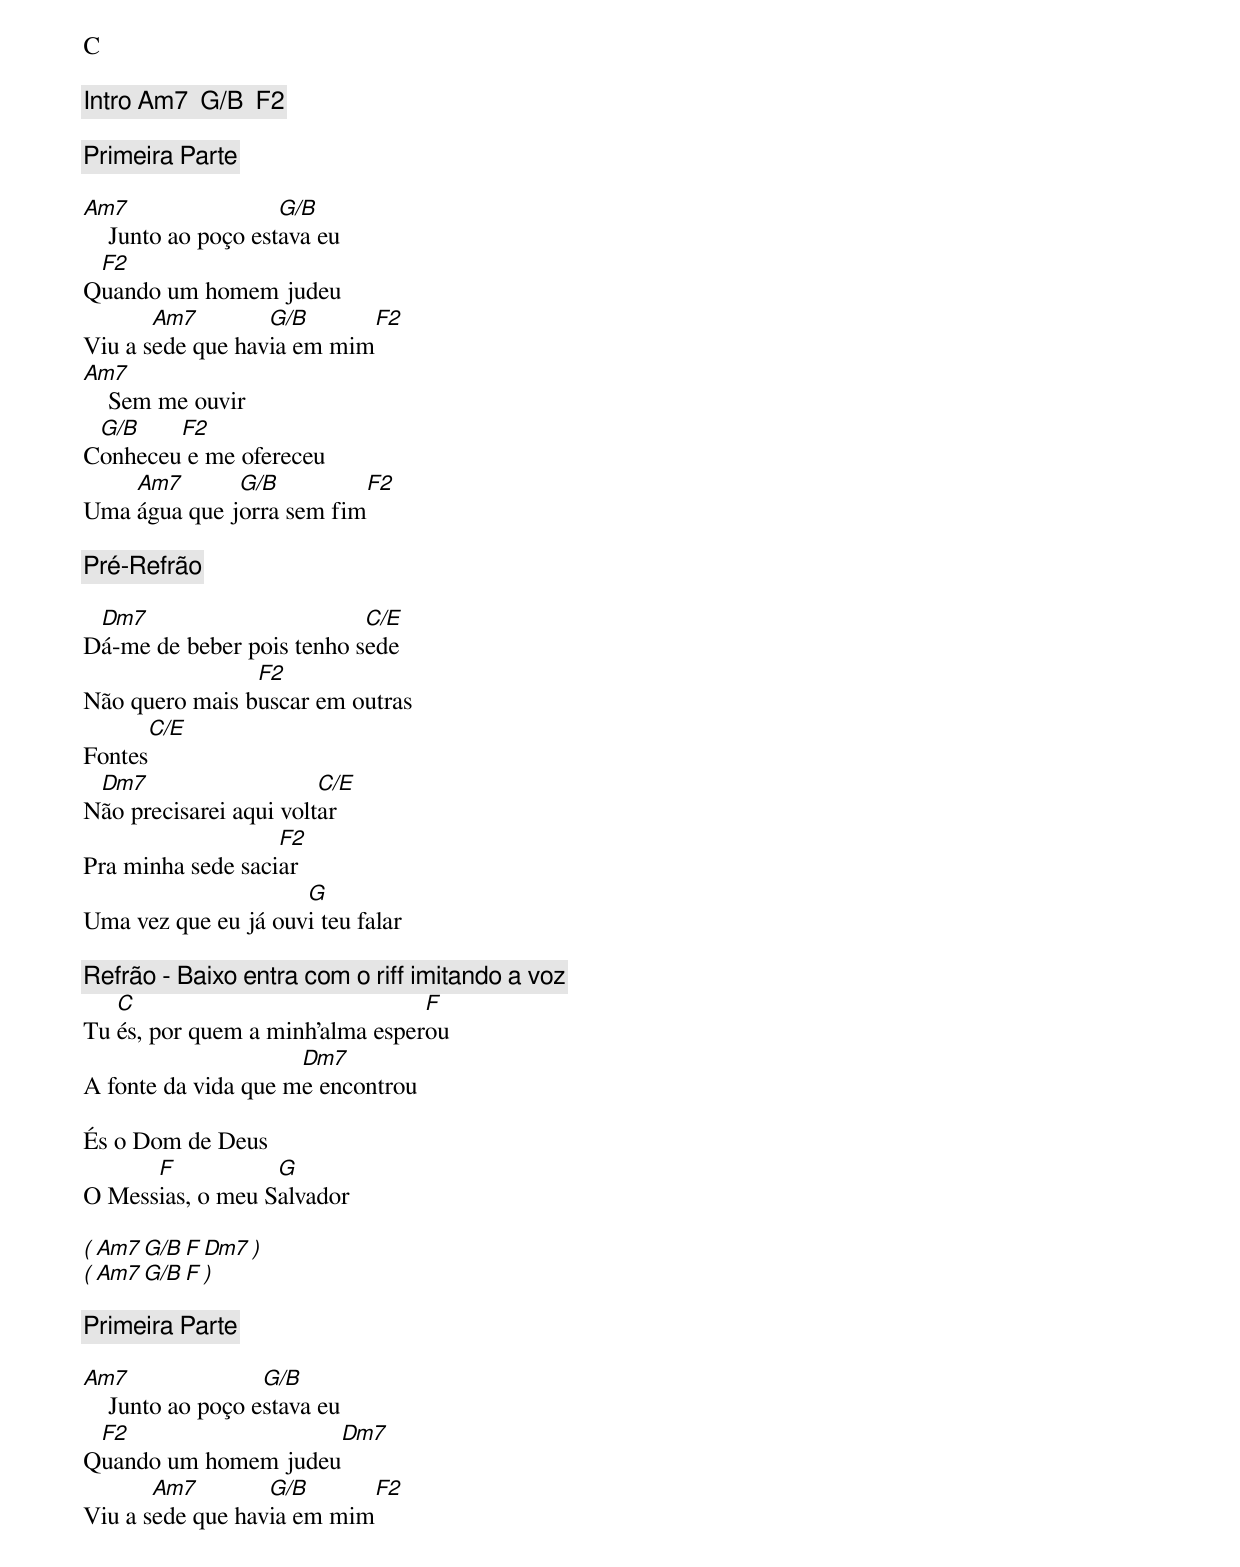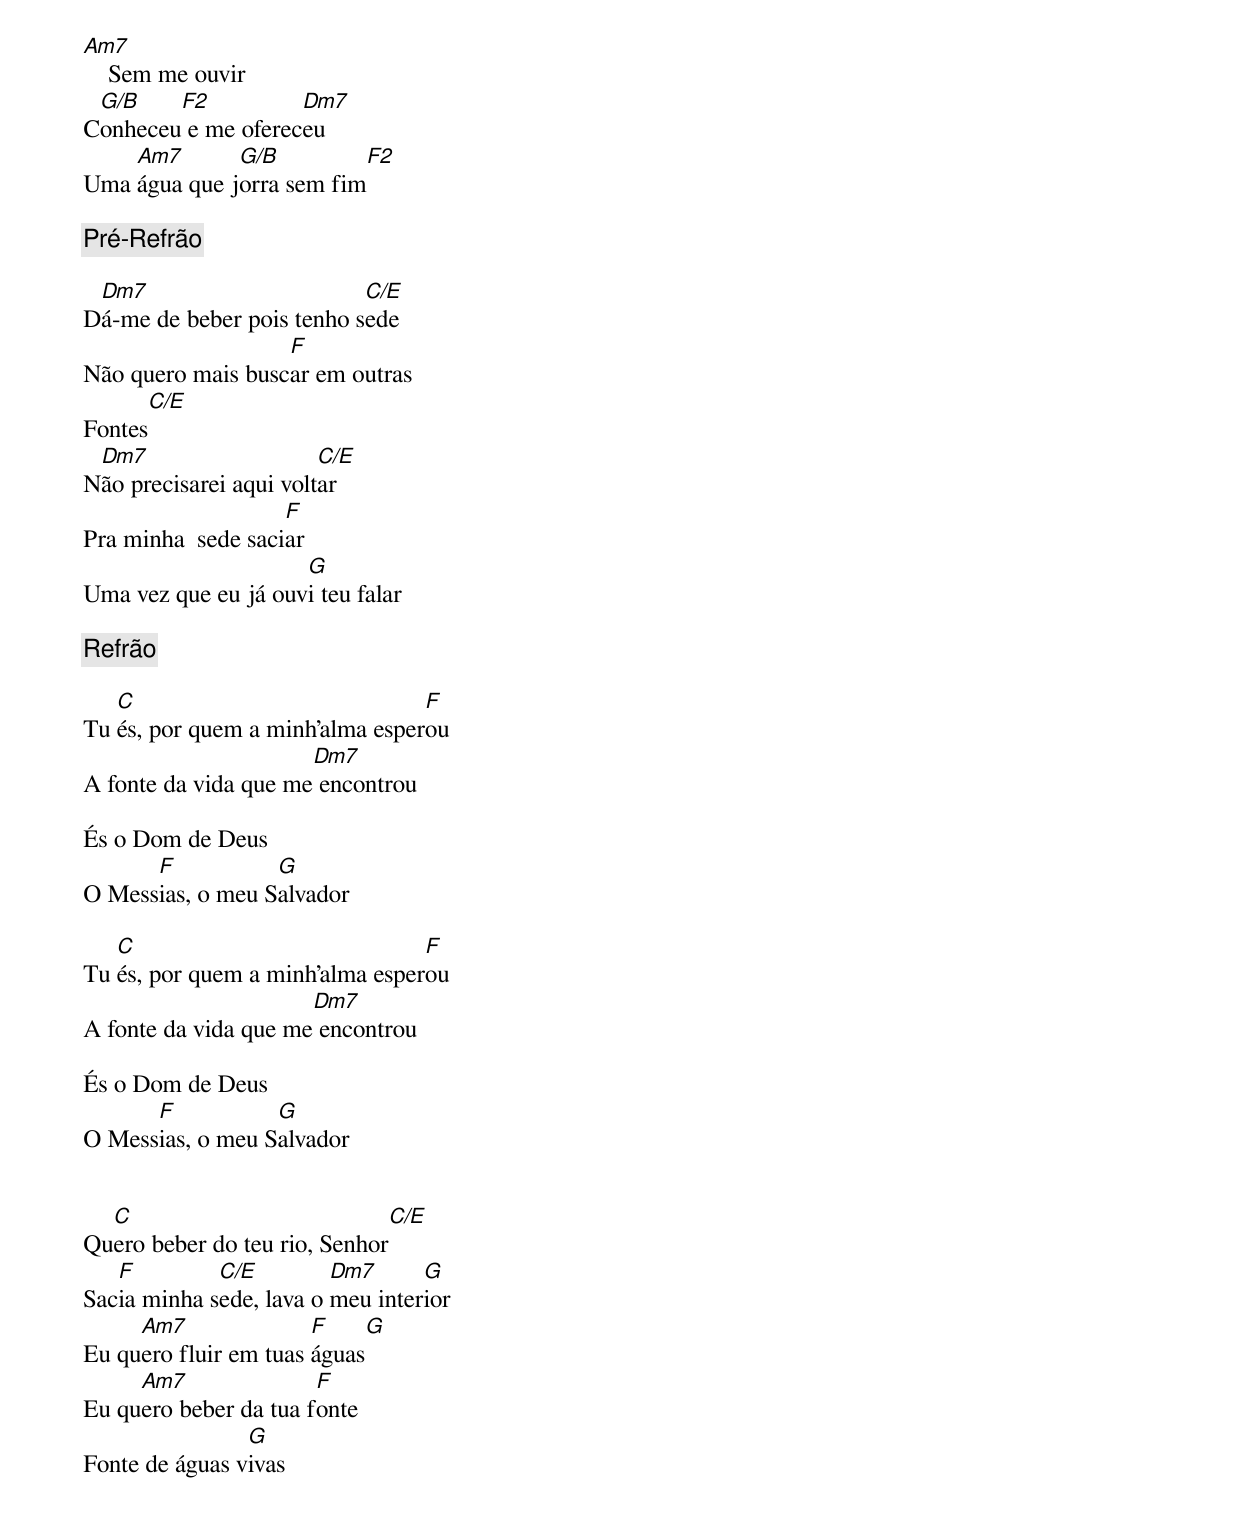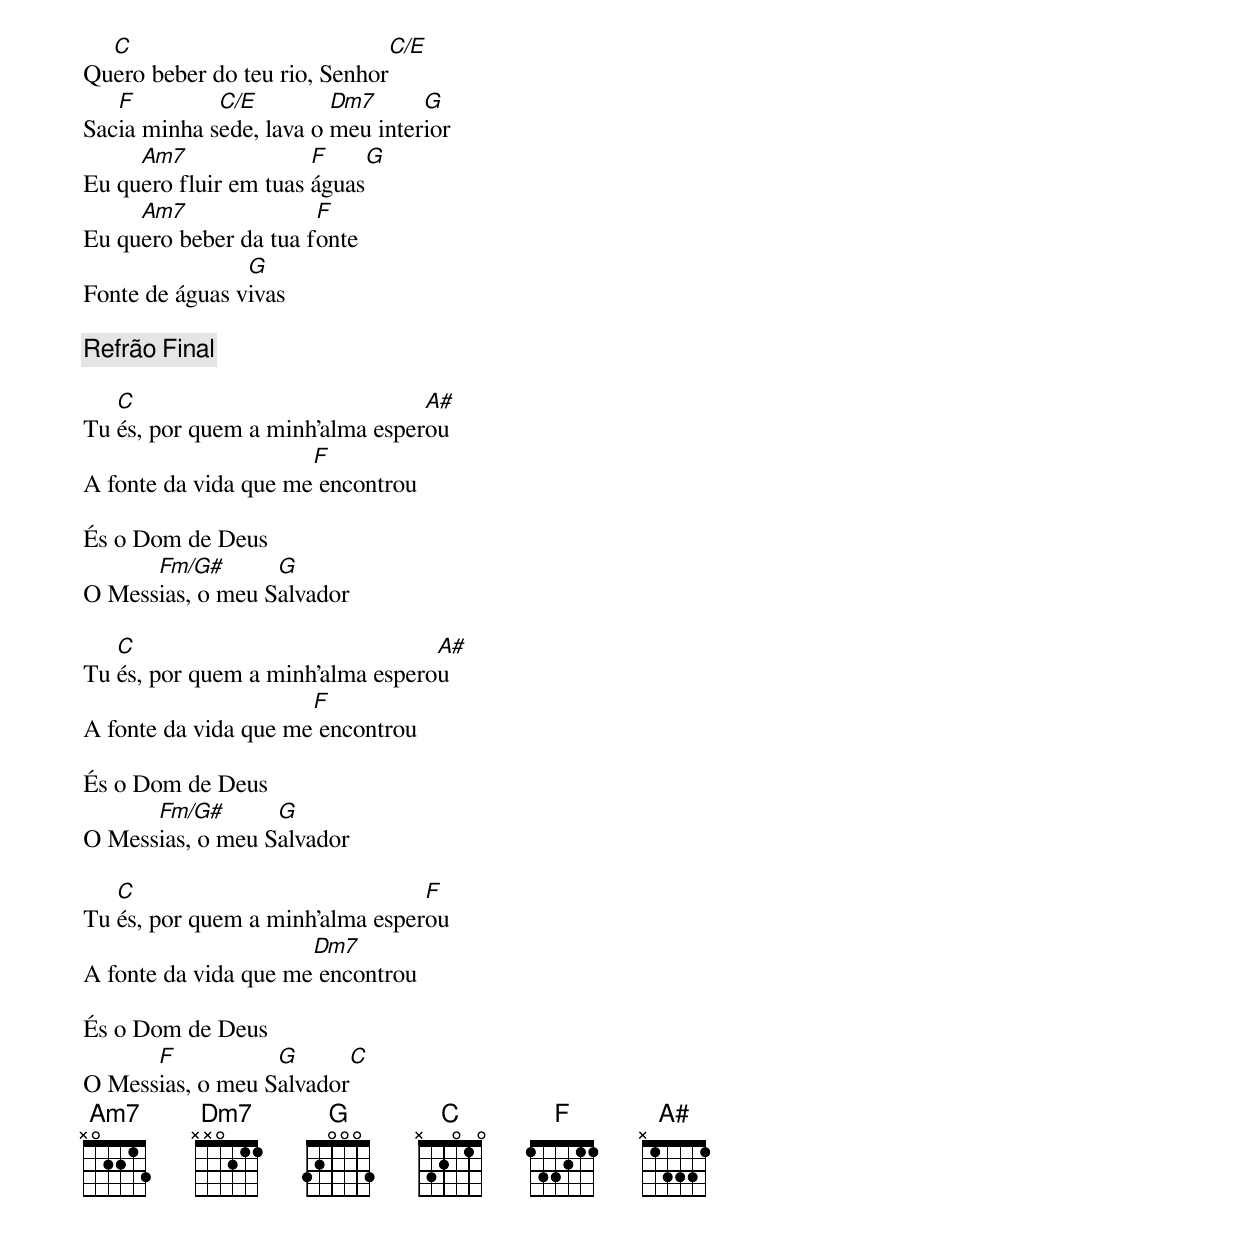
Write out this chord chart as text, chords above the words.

C

[Intro] Am7  G/B  F2

[Primeira Parte]

Am7                  G/B
    Junto ao poço estava eu
 F2
Quando um homem judeu
       Am7        G/B      F2
Viu a sede que havia em mim
Am7
    Sem me ouvir
 G/B    F2
Conheceu e me ofereceu
    Am7       G/B         F2
Uma água que jorra sem fim

[Pré-Refrão]

 Dm7                       C/E
Dá-me de beber pois tenho sede
                F2
Não quero mais buscar em outras
       C/E
Fontes
 Dm7                    C/E
Não precisarei aqui voltar
                   F2
Pra minha sede saciar
                     G
Uma vez que eu já ouvi teu falar

[Refrão] - Baixo entra com o riff imitando a voz
   C                             F
Tu és, por quem a minh'alma esperou
                     Dm7
A fonte da vida que me encontrou

És o Dom de Deus
      F           G
O Messias, o meu Salvador

( Am7  G/B  F  Dm7 )
( Am7  G/B  F )

[Primeira Parte]

Am7                G/B
    Junto ao poço estava eu
 F2                   Dm7
Quando um homem judeu
       Am7        G/B      F2
Viu a sede que havia em mim
Am7
    Sem me ouvir
 G/B    F2          Dm7
Conheceu e me ofereceu
    Am7       G/B         F2
Uma água que jorra sem fim

[Pré-Refrão]

 Dm7                       C/E
Dá-me de beber pois tenho sede
                   F
Não quero mais buscar em outras
       C/E
Fontes
 Dm7                    C/E
Não precisarei aqui voltar
                    F
Pra minha  sede saciar
                     G
Uma vez que eu já ouvi teu falar

[Refrão]

   C                             F
Tu és, por quem a minh'alma esperou
                      Dm7
A fonte da vida que me encontrou

És o Dom de Deus
      F           G
O Messias, o meu Salvador

   C                             F
Tu és, por quem a minh'alma esperou
                      Dm7
A fonte da vida que me encontrou

És o Dom de Deus
      F           G
O Messias, o meu Salvador


  C                            C/E
Quero beber do teu rio, Senhor
   F         C/E         Dm7      G
Sacia minha sede, lava o meu interior
     Am7               F     G
Eu quero fluir em tuas águas
     Am7               F
Eu quero beber da tua fonte
                G
Fonte de águas vivas

  C                            C/E
Quero beber do teu rio, Senhor
   F         C/E         Dm7      G
Sacia minha sede, lava o meu interior
     Am7               F     G
Eu quero fluir em tuas águas
     Am7               F
Eu quero beber da tua fonte
                G
Fonte de águas vivas

[Refrão Final]

   C                             A#
Tu és, por quem a minh'alma esperou
                      F
A fonte da vida que me encontrou

És o Dom de Deus
      Fm/G#       G
O Messias, o meu Salvador

   C                              A#
Tu és, por quem a minh'alma esperou
                      F
A fonte da vida que me encontrou

És o Dom de Deus
      Fm/G#       G
O Messias, o meu Salvador

   C                             F
Tu és, por quem a minh'alma esperou
                      Dm7
A fonte da vida que me encontrou

És o Dom de Deus
      F           G       C
O Messias, o meu Salvador
